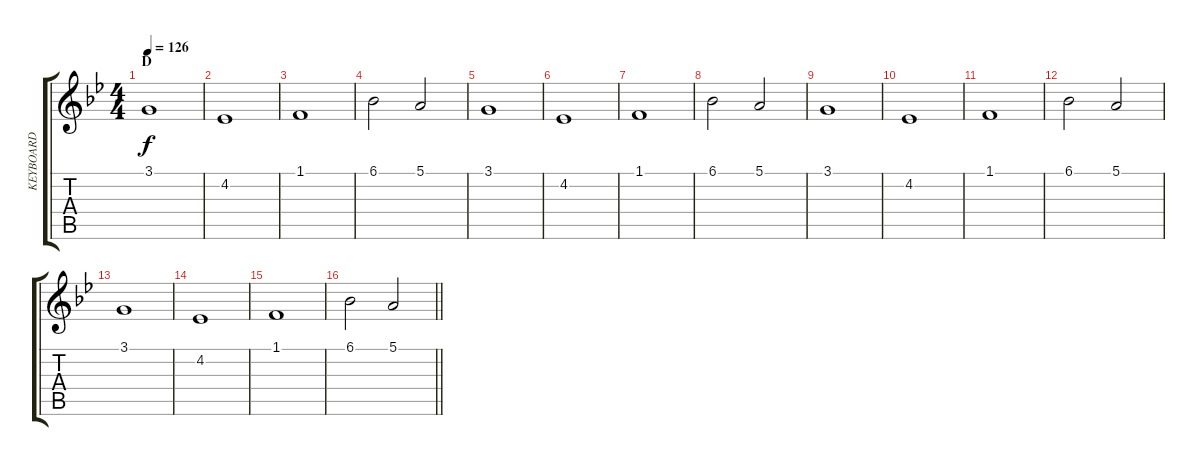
\track ("KEYBOARD" "KEYBOARD") {instrument stringensemble1}
\staff {score tabs}
\tuning (E4 B3 G3 D3 A2 E2) {hide}
\ts (4 4)
\section ("" "D")
\tempo 126
\clef g2
\ks bb
3.1.1{dy f} |
4.2.1 |
1.1.1 |
6.1.2 5.1.2 |
3.1.1 |
4.2.1 |
1.1.1 |
6.1.2 5.1.2 |
3.1.1 |
4.2.1 |
1.1.1 |
6.1.2 5.1.2 |
3.1.1 |
4.2.1 |
1.1.1 |
\barLineRight lightlight
6.1.2 5.1.2
